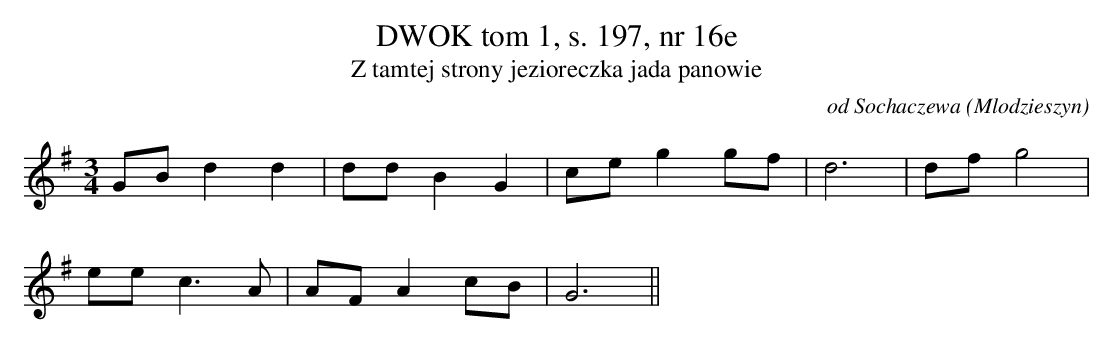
X:1
T:DWOK tom 1, s. 197, nr 16e
T:Z tamtej strony jezioreczka jada panowie
O:od Sochaczewa (Mlodzieszyn)
M:3/4
L:1/8
K:G
GBd2d2 | ddB2G2 | ceg2gf | d6 |dfg4 |
 eec3A | AFA2cB | G6||
